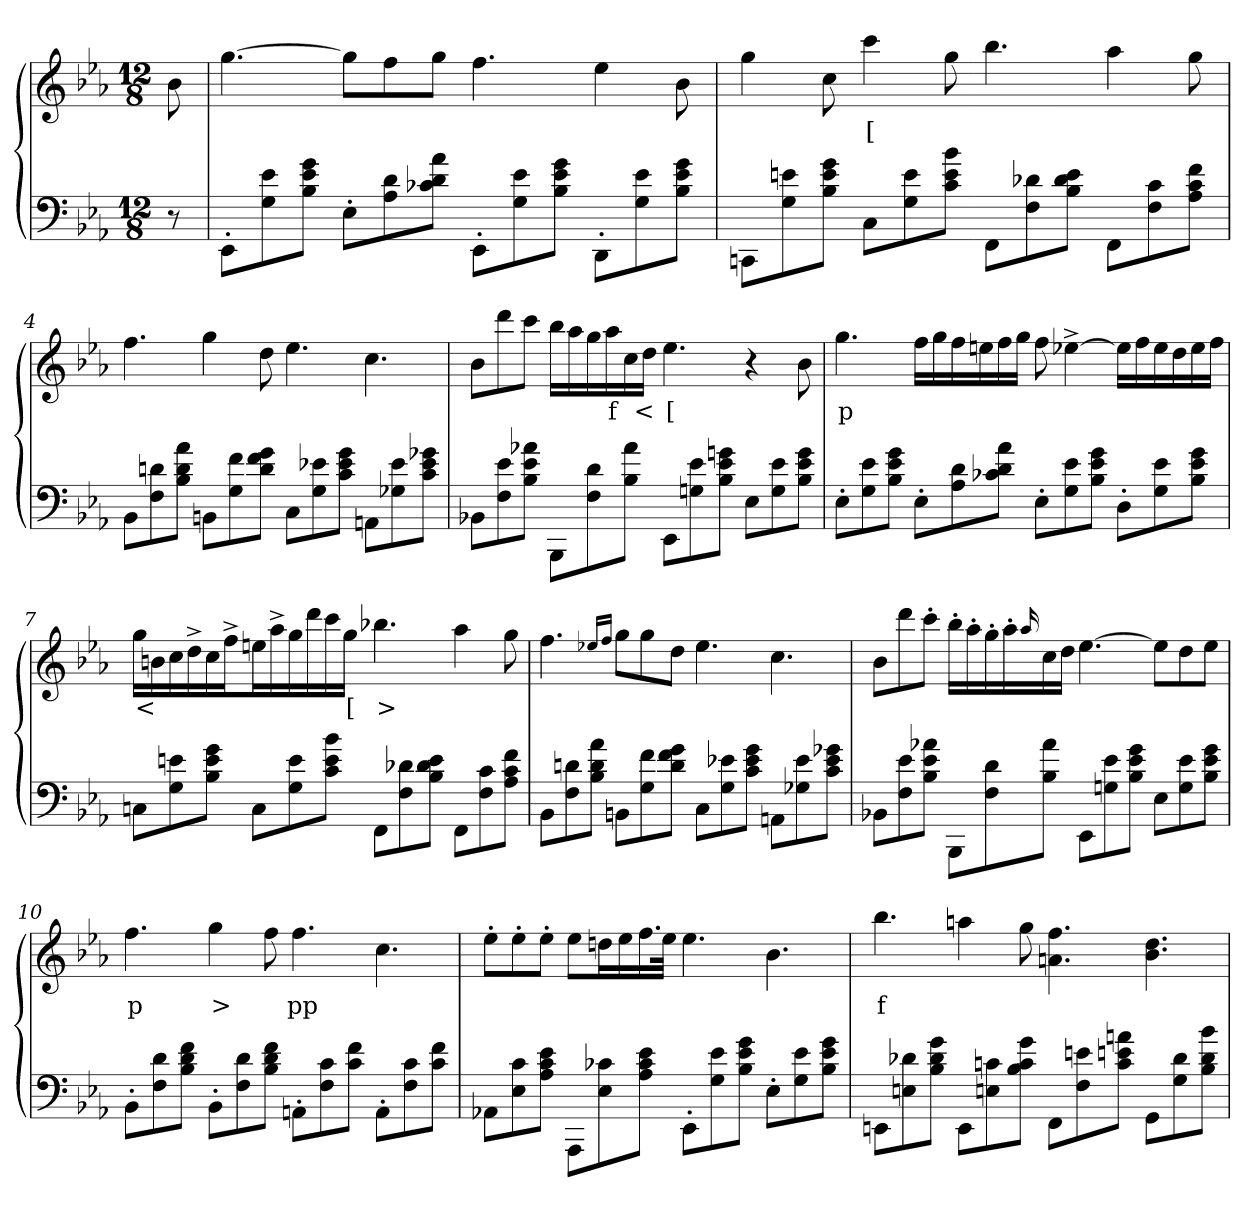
**kern	**kern	**text
*part2	*part1	*part1
*staff2	*staff1	*staff1
*clefF4	*clefG2	*
*k[b-e-a-]	*k[b-e-a-]	*
*M12/8	*M12/8	*
=1	=1	=1
8r	8b-	.
=2	=2	=2
8EE-'>L	[4.gg	.
8e- 8G	.	.
8g 8e- 8B-J	.	.
8E-'>L	8ggL]	.
8d 8A-	8ff	.
8a- 8d 8c-XJ	8ggJ	.
8EE-'>L	4.ff	.
8e- 8G	.	.
8g 8e- 8B-J	.	.
8DD'>L	4ee-	.
8e- 8G	.	.
8g 8e- 8B-J	8b-	.
=3	=3	=3
8CCnL	4gg	.
8en 8G	.	.
8g 8e 8B-J	8cc	.
8CL	4ccc	[
8e 8G	.	.
8b- 8e 8cJ	8gg	.
8FFL	4.bb-	.
8d-X 8F	.	.
8e 8d- 8B-J	.	.
8FFL	4aa-	.
8c 8F	.	.
8f 8c 8A-J	8gg	.
=4	=4	=4
8BB-L	4.ff	.
8dn 8F	.	.
8a- 8d 8B-J	.	.
8BBnL	4gg	.
8f 8G	.	.
8g 8f 8dJ	8dd	.
8CL	4.ee-	.
8e-X 8G	.	.
8g 8e- 8cJ	.	.
8AAnL	4.cc	.
8e- 8G-X	.	.
8g- 8e- 8cJ	.	.
=5	=5	=5
8BB-XL	8b-L	.
8e- 8F	8ddd	.
8a-X 8e- 8B-J	8cccJ	.
8BBB-L	16bb-LL	.
.	16aa-	.
8d 8F	16gg	.
.	16aa-	f
8a- 8B-J	16cc	.
.	16ddJJ	<
8EE-L	4.ee-	[
8e- 8Gn	.	.
8gn 8e- 8B-J	.	.
8E-L	4r	.
8e- 8G	.	.
8g 8e- 8B-J	8b-	.
=6	=6	=6
8E-'>L	4.gg	p
8e- 8G	.	.
8g 8e- 8B-J	.	.
8E-'>L	16ffLL	.
.	16gg	.
8d 8A-	16ff	.
.	16een	.
8a- 8d 8c-XJ	16ff	.
.	16ggJJ	.
8E-'>L	8ff	.
8e- 8G	[4ee-X^>	.
8g 8e- 8B-J	.	.
8D'>L	16ee-LL]	.
.	16ff	.
8e- 8G	16ee-	.
.	16dd	.
8g 8e- 8B-J	16ee-	.
.	16ffJJ	.
=7	=7	=7
8CnL	16ggLL	<
.	16bn	.
8en 8G	16cc	.
.	16dd^>	.
8g 8e 8B-J	16cc	.
.	16ff^>J	.
8CL	16eenL	.
.	16aa-^>	.
8e 8G	16gg	.
.	16ddd	.
8b- 8e 8cJ	16ccc	.
.	16ggJJ	[
8FFL	4.bb-X	>
8d-X 8F	.	.
8e 8d- 8B-J	.	.
8FFL	4aa-	.
8c 8F	.	.
8f 8c 8A-J	8gg	.
=8	=8	=8
8BB-L	4.ff	.
8dn 8F	.	.
8a- 8d 8B-J	.	.
.	16qqee-X/LL	.
.	16qqff/JJ	.
8BBnL	8ggL	.
8f 8G	8gg	.
8g 8f 8dJ	8ddJ	.
8CL	4.ee-	.
8e-X 8G	.	.
8g 8e- 8cJ	.	.
8AAnL	4.cc	.
8e- 8G-X	.	.
8g- 8e- 8cJ	.	.
=9	=9	=9
8BB-XL	8b-L	.
8e- 8F	8ddd	.
8a-X 8e- 8B-J	8ccc'>J	.
8BBB-L	16bb-'>LL	.
.	16aa-'>	.
8d 8F	16gg'>	.
.	16aa-'>	.
.	16qqaa-/	.
8a- 8B-J	16cc	.
.	16ddJJ	.
8EE-L	[4.ee-	.
8e- 8Gn	.	.
8g 8e- 8B-J	.	.
8E-L	8ee-L]	.
8e- 8G	8dd	.
8g 8e- 8B-J	8ee-J	.
=10	=10	=10
8BB-'>L	4.ff	p
8d 8F	.	.
8f 8d 8B-J	.	.
8BB-'>L	4gg	>
8d 8F	.	.
8f 8d 8B-J	8ff	.
8AAn'>L	4.ff	pp
8c 8F	.	.
8f 8cJ	.	.
8AA'>L	4.cc	.
8c 8F	.	.
8f 8cJ	.	.
=11	=11	=11
8AA-XL	8ee-'>L	.
8c 8E-	8ee-'>	.
8e- 8c 8A-J	8ee-'>J	.
8AAA-\L	8ee-L	.
8c-X 8E-	16ddnL	.
.	16ee-	.
8e- 8c- 8A-J	16.ff	.
.	32ee-JJk	.
8EE-'>L	4.ee-	.
8e- 8G	.	.
8g 8e- 8B-J	.	.
8E-'>L	4.b-	.
8e- 8G	.	.
8g 8e- 8B-J	.	.
=12	=12	=12
8EEnL	4.bb-	f
8d-X 8En	.	.
8g 8d- 8B-J	.	.
8EEL	4aan	.
8cn 8En	.	.
8g 8c 8B-J	8gg	.
8FFL	4.ff 4.an	.
8en 8F	.	.
8an 8en 8cJ	.	.
8GGL	4.dd 4.b-	.
8d- 8G	.	.
8b- 8d- 8B-J	.	.
=	=	=
*-	*-	*-
